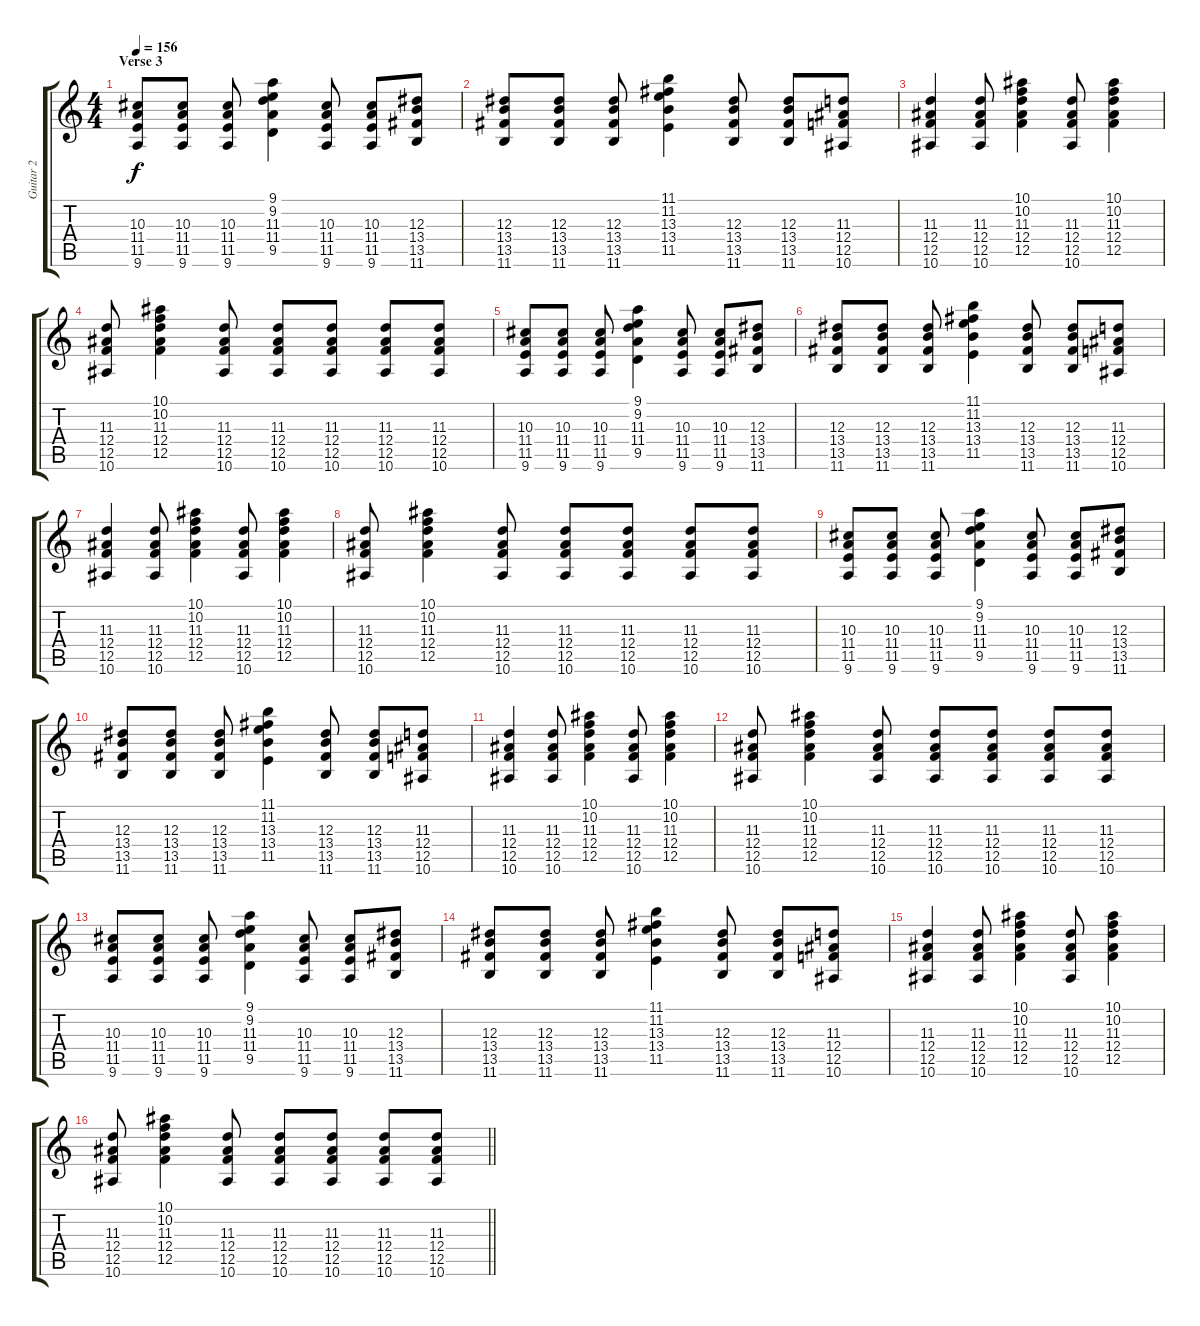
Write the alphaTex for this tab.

\track ("Guitar 2" "Guitar 2") {instrument overdrivenguitar}
\staff {score tabs}
\tuning (C4 G3 Eb3 Bb2 F2 C2) {hide}
\ts (4 4)
\section ("" "Verse 3")
\tempo 156
\clef g2
\ks c
(10.3 11.4 11.5 9.6).8{dy f} (10.3 11.4 11.5 9.6).8 (10.3 11.4 11.5 9.6).8 (9.1 9.2 11.3 11.4 9.5).4 (10.3 11.4 11.5 9.6).8 (10.3 11.4 11.5 9.6).8 (12.3 13.4 13.5 11.6).8 |
(12.3 13.4 13.5 11.6).8 (12.3 13.4 13.5 11.6).8 (12.3 13.4 13.5 11.6).8 (11.1 11.2 13.3 13.4 11.5).4 (12.3 13.4 13.5 11.6).8 (12.3 13.4 13.5 11.6).8 (11.3 12.4 12.5 10.6).8 |
(11.3 12.4 12.5 10.6).4 (11.3 12.4 12.5 10.6).8 (10.1 10.2 11.3 12.4 12.5).4 (11.3 12.4 12.5 10.6).8 (10.1 10.2 11.3 12.4 12.5).4 |
(11.3 12.4 12.5 10.6).8 (10.1 10.2 11.3 12.4 12.5).4 (11.3 12.4 12.5 10.6).8 (11.3 12.4 12.5 10.6).8 (11.3 12.4 12.5 10.6).8 (11.3 12.4 12.5 10.6).8 (11.3 12.4 12.5 10.6).8 |
(10.3 11.4 11.5 9.6).8 (10.3 11.4 11.5 9.6).8 (10.3 11.4 11.5 9.6).8 (9.1 9.2 11.3 11.4 9.5).4 (10.3 11.4 11.5 9.6).8 (10.3 11.4 11.5 9.6).8 (12.3 13.4 13.5 11.6).8 |
(12.3 13.4 13.5 11.6).8 (12.3 13.4 13.5 11.6).8 (12.3 13.4 13.5 11.6).8 (11.1 11.2 13.3 13.4 11.5).4 (12.3 13.4 13.5 11.6).8 (12.3 13.4 13.5 11.6).8 (11.3 12.4 12.5 10.6).8 |
(11.3 12.4 12.5 10.6).4 (11.3 12.4 12.5 10.6).8 (10.1 10.2 11.3 12.4 12.5).4 (11.3 12.4 12.5 10.6).8 (10.1 10.2 11.3 12.4 12.5).4 |
(11.3 12.4 12.5 10.6).8 (10.1 10.2 11.3 12.4 12.5).4 (11.3 12.4 12.5 10.6).8 (11.3 12.4 12.5 10.6).8 (11.3 12.4 12.5 10.6).8 (11.3 12.4 12.5 10.6).8 (11.3 12.4 12.5 10.6).8 |
(10.3 11.4 11.5 9.6).8 (10.3 11.4 11.5 9.6).8 (10.3 11.4 11.5 9.6).8 (9.1 9.2 11.3 11.4 9.5).4 (10.3 11.4 11.5 9.6).8 (10.3 11.4 11.5 9.6).8 (12.3 13.4 13.5 11.6).8 |
(12.3 13.4 13.5 11.6).8 (12.3 13.4 13.5 11.6).8 (12.3 13.4 13.5 11.6).8 (11.1 11.2 13.3 13.4 11.5).4 (12.3 13.4 13.5 11.6).8 (12.3 13.4 13.5 11.6).8 (11.3 12.4 12.5 10.6).8 |
(11.3 12.4 12.5 10.6).4 (11.3 12.4 12.5 10.6).8 (10.1 10.2 11.3 12.4 12.5).4 (11.3 12.4 12.5 10.6).8 (10.1 10.2 11.3 12.4 12.5).4 |
(11.3 12.4 12.5 10.6).8 (10.1 10.2 11.3 12.4 12.5).4 (11.3 12.4 12.5 10.6).8 (11.3 12.4 12.5 10.6).8 (11.3 12.4 12.5 10.6).8 (11.3 12.4 12.5 10.6).8 (11.3 12.4 12.5 10.6).8 |
(10.3 11.4 11.5 9.6).8 (10.3 11.4 11.5 9.6).8 (10.3 11.4 11.5 9.6).8 (9.1 9.2 11.3 11.4 9.5).4 (10.3 11.4 11.5 9.6).8 (10.3 11.4 11.5 9.6).8 (12.3 13.4 13.5 11.6).8 |
(12.3 13.4 13.5 11.6).8 (12.3 13.4 13.5 11.6).8 (12.3 13.4 13.5 11.6).8 (11.1 11.2 13.3 13.4 11.5).4 (12.3 13.4 13.5 11.6).8 (12.3 13.4 13.5 11.6).8 (11.3 12.4 12.5 10.6).8 |
(11.3 12.4 12.5 10.6).4 (11.3 12.4 12.5 10.6).8 (10.1 10.2 11.3 12.4 12.5).4 (11.3 12.4 12.5 10.6).8 (10.1 10.2 11.3 12.4 12.5).4 |
\barLineRight lightlight
(11.3 12.4 12.5 10.6).8 (10.1 10.2 11.3 12.4 12.5).4 (11.3 12.4 12.5 10.6).8 (11.3 12.4 12.5 10.6).8 (11.3 12.4 12.5 10.6).8 (11.3 12.4 12.5 10.6).8 (11.3 12.4 12.5 10.6).8
